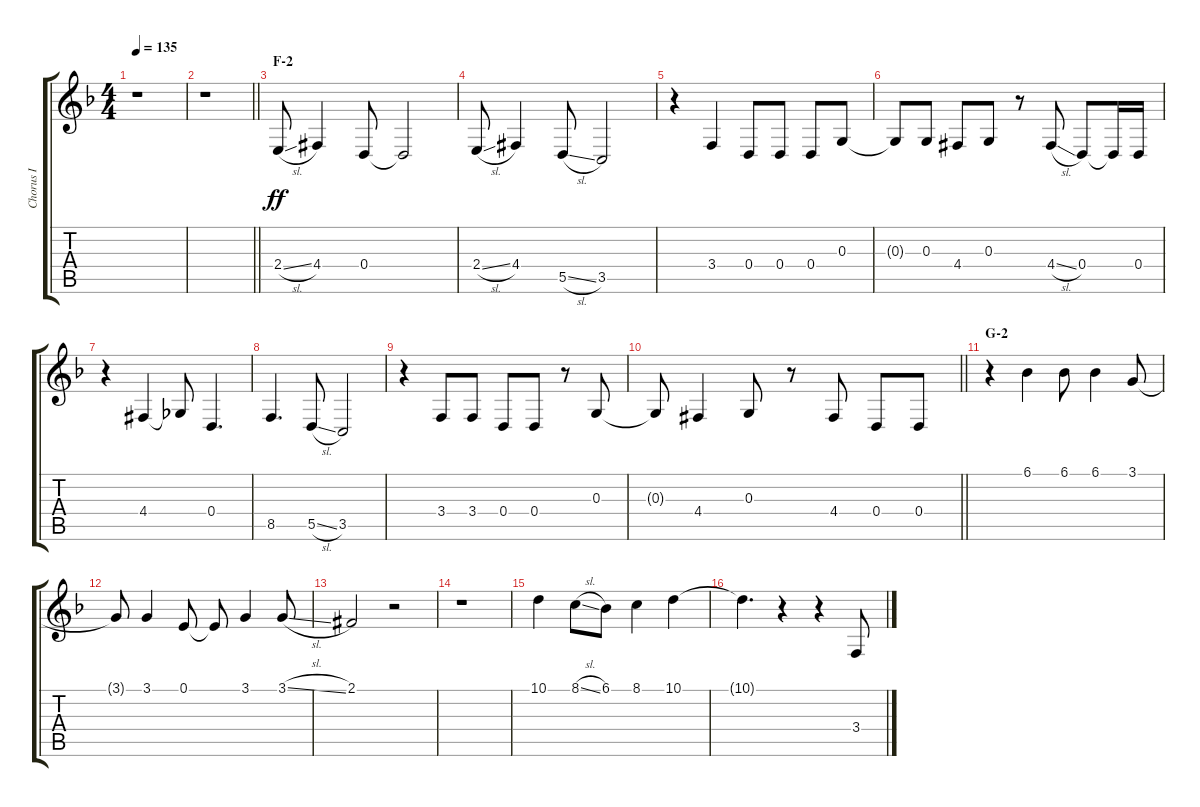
\track ("Chorus I" "Chorus I") {instrument voiceoohs}
\staff {score tabs}
\tuning (E4 B3 G3 D3 A2 E2) {hide}
\ts (4 4)
\tempo 135
\clef g2
\ks f
r.1{dy ff} |
\barLineRight lightlight
r.1 |
\section ("" "F-2")
2.4{sl}.8 4.4{acc #}.4 0.4.8 0.4{t}.2 |
2.4{sl}.8 4.4{acc #}.4 5.5{sl}.8 3.5.2 |
r.4 3.4.4 0.4.8 0.4.8 0.4.8 0.3.8 |
0.3{t}.8 0.3.8 4.4{acc #}.8 0.3.8 r.8 4.4{sl acc #}.8 0.4.8 0.4{t}.16 0.4.16 |
r.4 4.4{acc #}.4 4.4{t}.8 0.4.4{d} |
8.5.4{d} 5.5{sl}.8 3.5.2 |
r.4 3.4.8 3.4.8 0.4.8 0.4.8 r.8 0.3.8 |
\barLineRight lightlight
0.3{t}.8 4.4{acc #}.4 0.3.8 r.8 4.4{acc #}.8 0.4.8 0.4.8 |
\section ("" "G-2")
r.4 6.1.4 6.1.8 6.1.4 3.1.8 |
3.1{t}.8 3.1.4 0.1.8 0.1{t}.8 3.1.4 3.1{sl}.8 |
2.1{acc #}.2 r.2 |
r.1 |
10.1.4 8.1{sl}.8 6.1.8 8.1.4 10.1.4 |
10.1{t}.4{d} r.4 r.4 3.4.8
